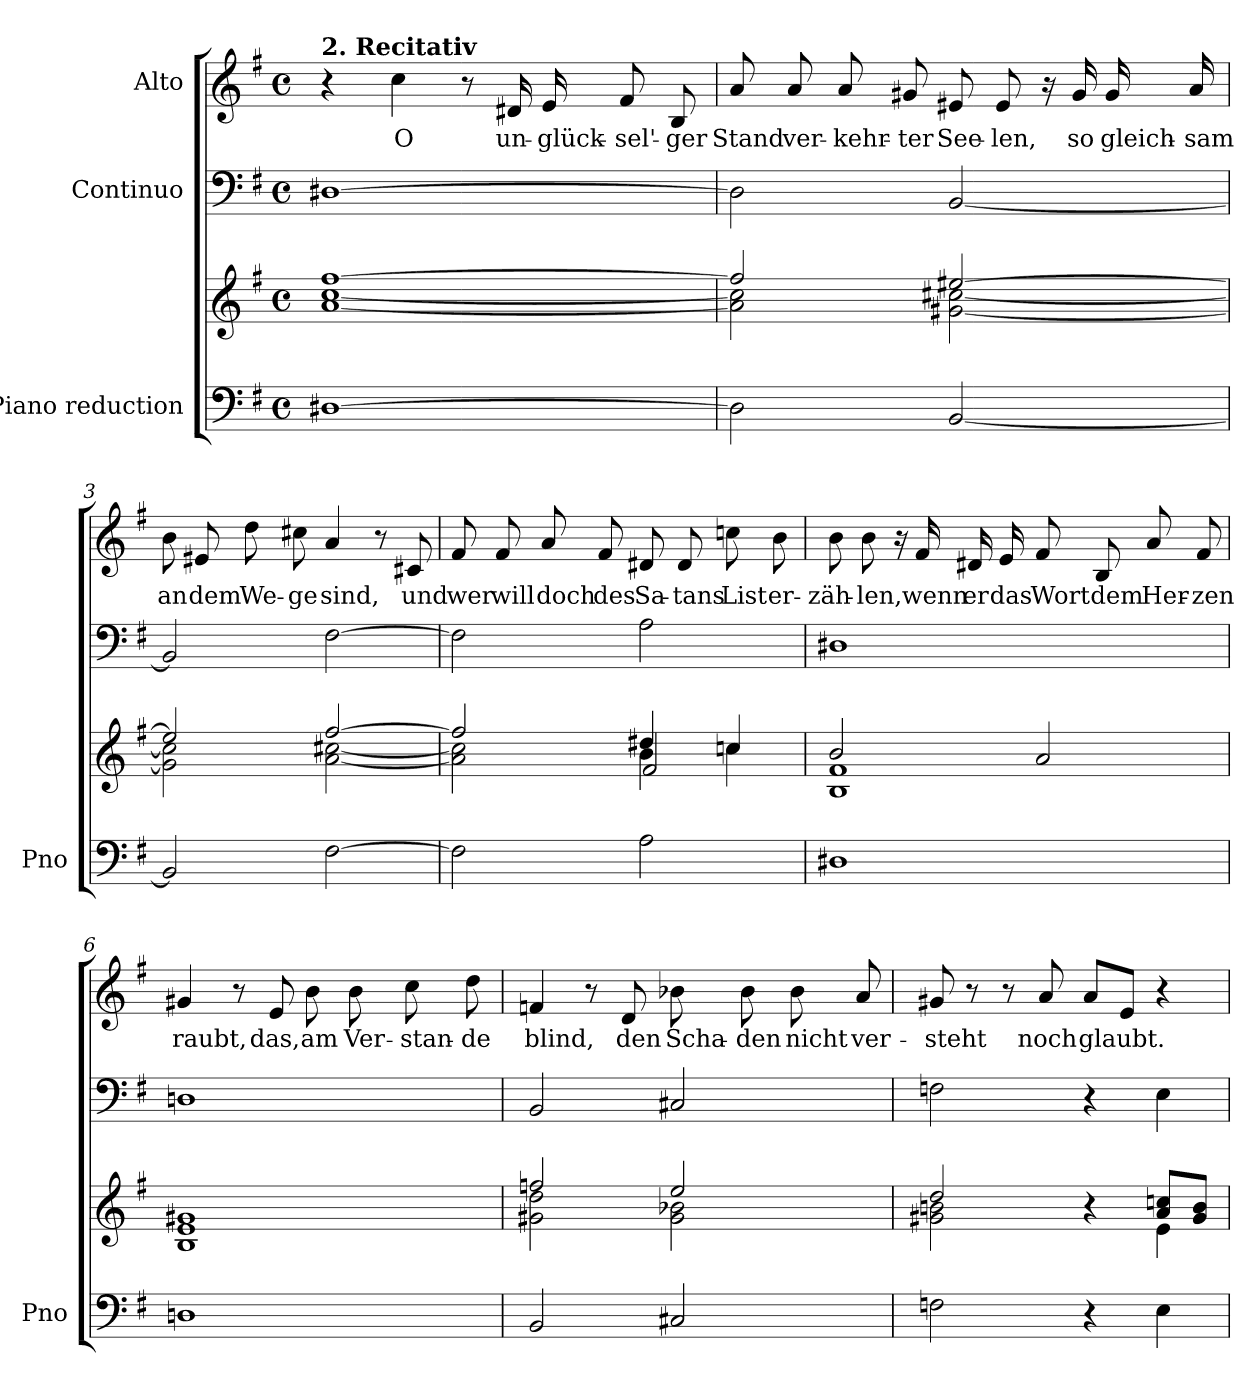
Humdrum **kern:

**kern	**kern	**kern	**kern	**text
*part3	*part3	*part2	*part1	*part1
*staff4	*staff3	*staff2	*staff1	*staff1
*I"Piano reduction	*	*I"Continuo	*I"Alto	*
*I'Pno	*	*	*	*
*stria5	*stria5	*	*	*
*clefF4	*clefG2	*clefF4	*clefG2	*
*k[f#]	*k[f#]	*k[f#]	*k[f#]	*
*M4/4	*M4/4	*M4/4	*M4/4	*
*met(c)	*met(c)	*met(c)	*met(c)	*
=1	=1	=1	=1	=1
*	*^	*	*	*
!	!	!	!	!LO:TX:a:B:t=2. Recitativ	!
[1D#X	[1ff#	[1a [1cc	[1D#X	4r	.
!	!	!	!	!	!LO:LY:b
.	.	.	.	4cc\	O
.	.	.	.	8r	.
!	!	!	!	!	!LO:LY:b
.	.	.	.	16d#X/	un-
!	!	!	!	!	!LO:LY:b
.	.	.	.	16e/	-glück-
!	!	!	!	!	!LO:LY:b
.	.	.	.	8f#/	-sel'-
!	!	!	!	!	!LO:LY:b
.	.	.	.	8B/	-ger
=2	=2	=2	=2	=2	=2
!	!	!	!	!	!LO:LY:b
2D#\]	2ff#/]	2a\] 2cc\]	2D#\]	8a/	Stand
!	!	!	!	!	!LO:LY:b
.	.	.	.	8a/	ver-
!	!	!	!	!	!LO:LY:b
.	.	.	.	8a/	-kehr-
!	!	!	!	!	!LO:LY:b
.	.	.	.	8g#X/	-ter
!	!	!	!	!	!LO:LY:b
[2BB/	[2ee#X/	[2g#X\ [2cc#X\	[2BB/	8e#X/	See-
!	!	!	!	!	!LO:LY:b
.	.	.	.	8e#/	-len,
.	.	.	.	16r	.
!	!	!	!	!	!LO:LY:b
.	.	.	.	16g#/	so
!	!	!	!	!	!LO:LY:b
.	.	.	.	16g#/	gleich-
!	!	!	!	!	!LO:LY:b
.	.	.	.	16a/	-sam
=3	=3	=3	=3	=3	=3
!	!	!	!	!	!LO:LY:b
2BB/]	2ee#/]	2g#\] 2cc#\]	2BB/]	8b\	an
!	!	!	!	!	!LO:LY:b
.	.	.	.	8e#X/	dem
!	!	!	!	!	!LO:LY:b
.	.	.	.	8dd\	We-
!	!	!	!	!	!LO:LY:b
.	.	.	.	8cc#X\	-ge
!	!	!	!	!	!LO:LY:b
[2F#\	[2ff#/	[2a\ [2cc#X\	[2F#\	4a/	sind,
.	.	.	.	8r	.
!	!	!	!	!	!LO:LY:b
.	.	.	.	8c#X/	und
=4	=4	=4	=4	=4	=4
*	*	*^	*	*	*
!	!	!	!	!	!	!LO:LY:b
2F#\]	2ff#/]	2a\] 2cc#\]	2ryy	2F#\]	8f#/	wer
!	!	!	!	!	!	!LO:LY:b
.	.	.	.	.	8f#/	will
!	!	!	!	!	!	!LO:LY:b
.	.	.	.	.	8a/	doch
!	!	!	!	!	!	!LO:LY:b
.	.	.	.	.	8f#/	des
!	!	!	!	!	!	!LO:LY:b
2A\	4dd#X/	4b\	2f#/	2A\	8d#X/	Sa-
!	!	!	!	!	!	!LO:LY:b
.	.	.	.	.	8d#/	-tans
!	!	!	!	!	!	!LO:LY:b
.	4ccn/	4cc\	.	.	8ccn\	List
!	!	!	!	!	!	!LO:LY:b
.	.	.	.	.	8b\	er-
*	*	*v	*v	*	*	*
!!LO:LB:g=z
=5	=5	=5	=5	=5	=5
!	!	!	!	!	!LO:LY:b
1D#X	2b/	1B 1f#	1D#X	8b\	-zäh-
!	!	!	!	!	!LO:LY:b
.	.	.	.	8b\	-len,
.	.	.	.	16r	.
!	!	!	!	!	!LO:LY:b
.	.	.	.	16f#/	wenn
!	!	!	!	!	!LO:LY:b
.	.	.	.	16d#X/	er
!	!	!	!	!	!LO:LY:b
.	.	.	.	16e/	das
!	!	!	!	!	!LO:LY:b
.	2a/	.	.	8f#/	Wort
!	!	!	!	!	!LO:LY:b
.	.	.	.	8B/	dem
!	!	!	!	!	!LO:LY:b
.	.	.	.	8a/	Her-
!	!	!	!	!	!LO:LY:b
.	.	.	.	8f#/	-zen
*	*v	*v	*	*	*
=6	=6	=6	=6	=6
!	!	!	!	!LO:LY:b
1Dn	1B 1e 1g#X	1Dn	4g#X/	raubt,
.	.	.	8r	.
!	!	!	!	!LO:LY:b
.	.	.	8e/	das,
!	!	!	!	!LO:LY:b
.	.	.	8b\	am
!	!	!	!	!LO:LY:b
.	.	.	8b\	Ver-
!	!	!	!	!LO:LY:b
.	.	.	8cc\	-stan-
!	!	!	!	!LO:LY:b
.	.	.	8dd\	-de
=7	=7	=7	=7	=7
*	*^	*	*	*
!	!	!	!	!	!LO:LY:b
2BB/	2ffn/	2g#X\ 2dd\	2BB/	4fn/	blind,
.	.	.	.	8r	.
!	!	!	!	!	!LO:LY:b
.	.	.	.	8d/	den
!	!	!	!	!	!LO:LY:b
2C#X/	2ee/	2g#\ 2b-X\	2C#X/	8b-X\	Scha-
!	!	!	!	!	!LO:LY:b
.	.	.	.	8b-\	-den
!	!	!	!	!	!LO:LY:b
.	.	.	.	8b-\	nicht
!	!	!	!	!	!LO:LY:b
.	.	.	.	8a/	ver-
=8	=8	=8	=8	=8	=8
!	!	!	!	!	!LO:LY:b
2Fn\	2dd/	2g#X\ 2bn\	2Fn\	8g#X/	-steht
.	.	.	.	8r	.
.	.	.	.	8r	.
!	!	!	!	!	!LO:LY:b
.	.	.	.	8a/	noch
!	!	!	!	!	!LO:LY:b
4r	4r	4ryy	4r	8a/L	glaubt.
.	.	.	.	8e/J	.
4E\	8a/ 8ccn/L	4e\	4E\	4r	.
.	8g#/ 8b/J	.	.	.	.
*	*v	*v	*	*	*
=	=	=	=	=
*-	*-	*-	*-	*-
